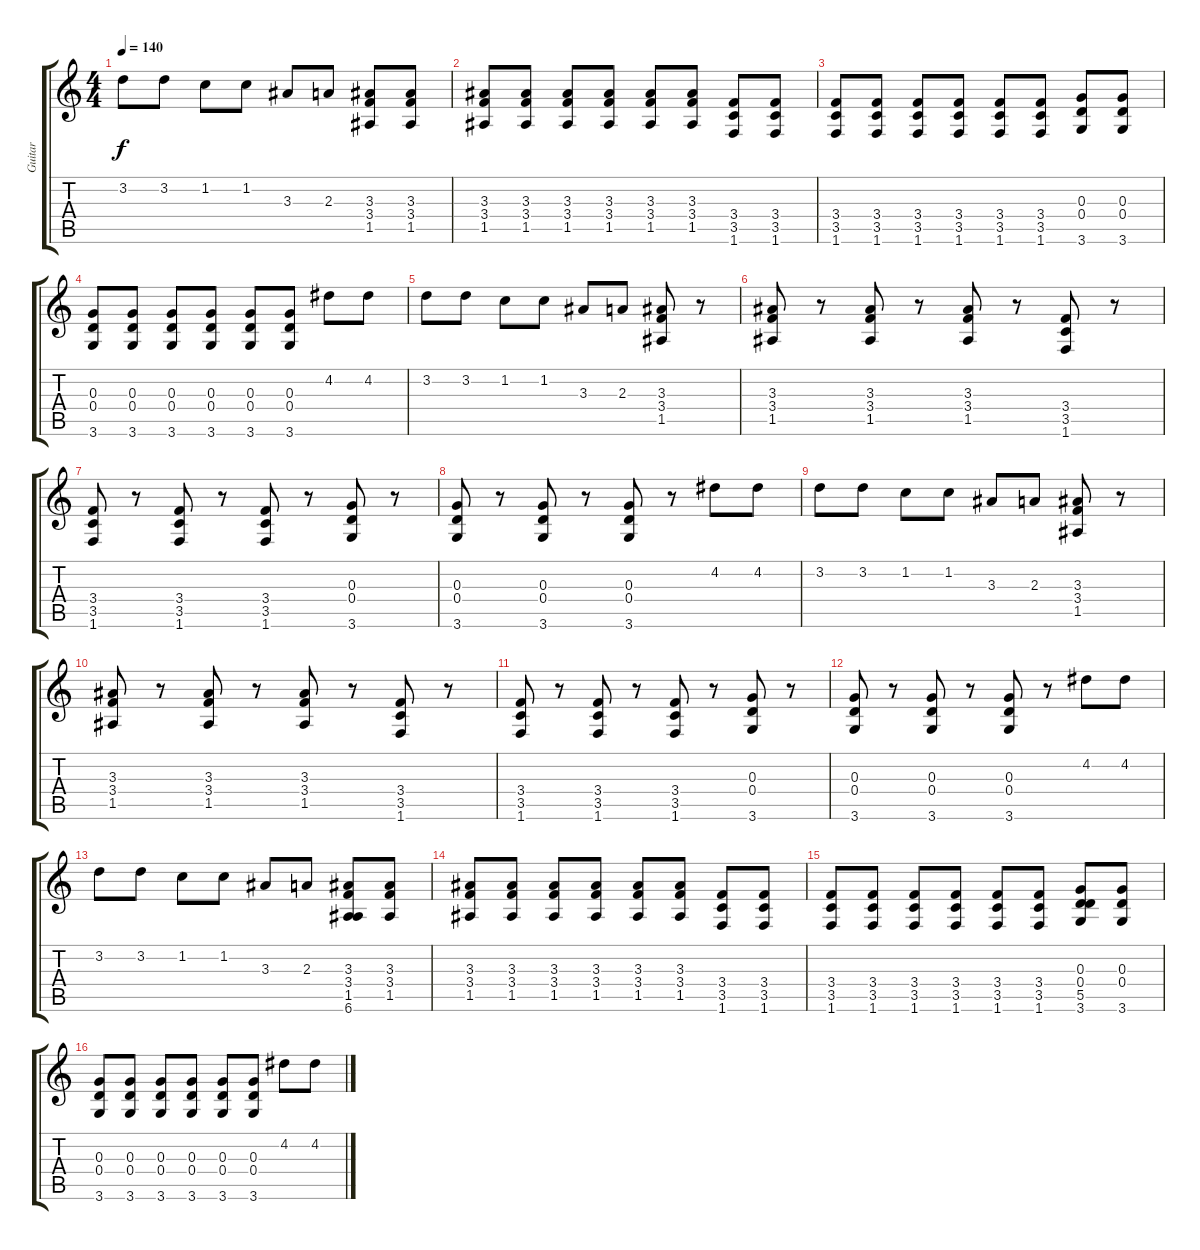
\track ("Guitar" "Guitar") {instrument overdrivenguitar}
\staff {score tabs}
\tuning (E4 B3 G3 D3 A2 E2) {hide}
\ts (4 4)
\tempo 140
\clef g2
\ks c
3.2.8{dy f} 3.2.8 1.2.8 1.2.8 3.3.8 2.3.8 (3.3 3.4 1.5).8 (3.3 3.4 1.5).8 |
(3.3 3.4 1.5).8 (3.3 3.4 1.5).8 (3.3 3.4 1.5).8 (3.3 3.4 1.5).8 (3.3 3.4 1.5).8 (3.3 3.4 1.5).8 (3.4 3.5 1.6).8 (3.4 3.5 1.6).8 |
(3.4 3.5 1.6).8 (3.4 3.5 1.6).8 (3.4 3.5 1.6).8 (3.4 3.5 1.6).8 (3.4 3.5 1.6).8 (3.4 3.5 1.6).8 (0.3 0.4 3.6).8 (0.3 0.4 3.6).8 |
(0.3 0.4 3.6).8 (0.3 0.4 3.6).8 (0.3 0.4 3.6).8 (0.3 0.4 3.6).8 (0.3 0.4 3.6).8 (0.3 0.4 3.6).8 4.2.8 4.2.8 |
3.2.8 3.2.8 1.2.8 1.2.8 3.3.8 2.3.8 (3.3 3.4 1.5).8 r.8 |
(3.3 3.4 1.5).8 r.8 (3.3 3.4 1.5).8 r.8 (3.3 3.4 1.5).8 r.8 (3.4 3.5 1.6).8 r.8 |
(3.4 3.5 1.6).8 r.8 (3.4 3.5 1.6).8 r.8 (3.4 3.5 1.6).8 r.8 (0.3 0.4 3.6).8 r.8 |
(0.3 0.4 3.6).8 r.8 (0.3 0.4 3.6).8 r.8 (0.3 0.4 3.6).8 r.8 4.2.8 4.2.8 |
3.2.8 3.2.8 1.2.8 1.2.8 3.3.8 2.3.8 (3.3 3.4 1.5).8 r.8 |
(3.3 3.4 1.5).8 r.8 (3.3 3.4 1.5).8 r.8 (3.3 3.4 1.5).8 r.8 (3.4 3.5 1.6).8 r.8 |
(3.4 3.5 1.6).8 r.8 (3.4 3.5 1.6).8 r.8 (3.4 3.5 1.6).8 r.8 (0.3 0.4 3.6).8 r.8 |
(0.3 0.4 3.6).8 r.8 (0.3 0.4 3.6).8 r.8 (0.3 0.4 3.6).8 r.8 4.2.8 4.2.8 |
3.2.8 3.2.8 1.2.8 1.2.8 3.3.8 2.3.8 (3.3 3.4 1.5 6.6).8 (3.3 3.4 1.5).8 |
(3.3 3.4 1.5).8 (3.3 3.4 1.5).8 (3.3 3.4 1.5).8 (3.3 3.4 1.5).8 (3.3 3.4 1.5).8 (3.3 3.4 1.5).8 (3.4 3.5 1.6).8 (3.4 3.5 1.6).8 |
(3.4 3.5 1.6).8 (3.4 3.5 1.6).8 (3.4 3.5 1.6).8 (3.4 3.5 1.6).8 (3.4 3.5 1.6).8 (3.4 3.5 1.6).8 (0.3 0.4 5.5 3.6).8 (0.3 0.4 3.6).8 |
(0.3 0.4 3.6).8 (0.3 0.4 3.6).8 (0.3 0.4 3.6).8 (0.3 0.4 3.6).8 (0.3 0.4 3.6).8 (0.3 0.4 3.6).8 4.2.8 4.2.8
